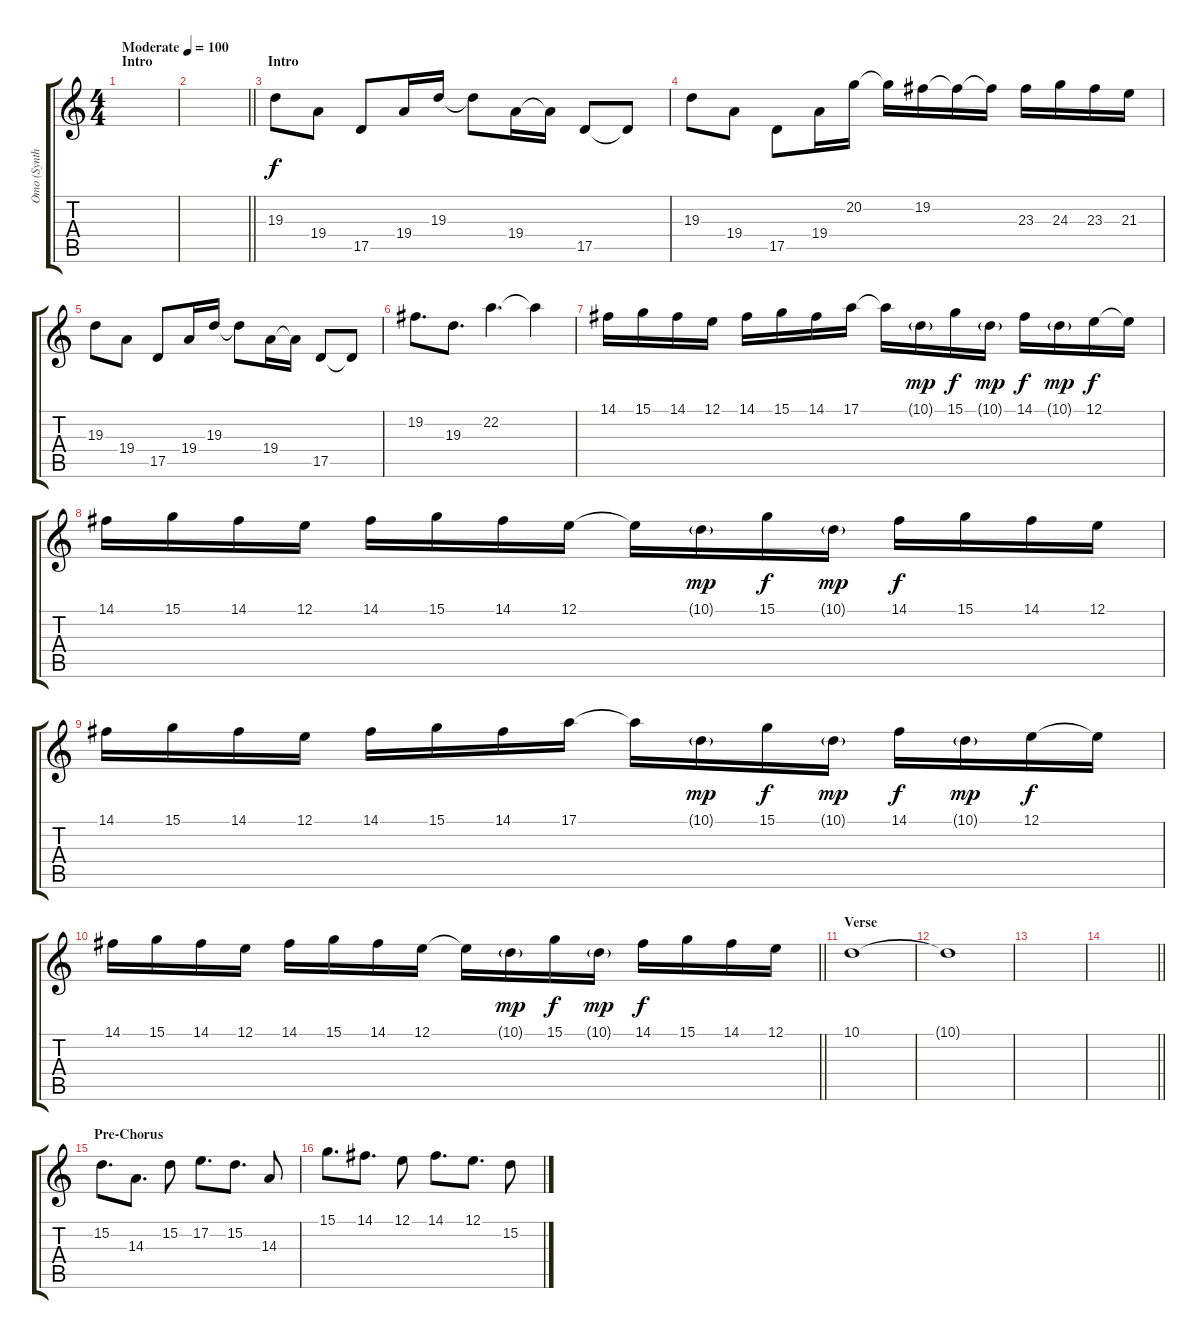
\track ("Omo (Synth)" "Omo (Synth") {instrument lead1square}
\staff {score tabs}
\tuning (E4 B3 G3 D3 A2 E2) {hide}
\ts (4 4)
\section ("" "Intro")
\tempo (100 "Moderate")
\clef g2
\ks c
|
\barLineRight lightlight
|
\section ("" "Intro")
19.3.8 19.4.8 17.5.8 19.4.16 19.3.16 19.3{t}.8 19.4.16 19.4{t}.16 17.5.8 17.5{t}.8 |
19.3.8 19.4.8 17.5.8 19.4.16 20.2.16 20.2{t}.16 19.2.16 19.2{t}.16 19.2{t}.16 23.3.16 24.3.16 23.3.16 21.3.16 |
19.3.8 19.4.8 17.5.8 19.4.16 19.3.16 19.3{t}.8 19.4.16 19.4{t}.16 17.5.8 17.5{t}.8 |
19.2.8{d} 19.3.8{d} 22.2.4{d} 22.2{t}.4 |
14.1.16{instrument lead3calliope} 15.1.16 14.1.16 12.1.16 14.1.16 15.1.16 14.1.16 17.1.16 17.1{t}.16 10.1{g}.16{dy mp} 15.1.16{dy f} 10.1{g}.16{dy mp} 14.1.16{dy f} 10.1{g}.16{dy mp} 12.1.16{dy f} 12.1{t}.16 |
14.1.16 15.1.16 14.1.16 12.1.16 14.1.16 15.1.16 14.1.16 12.1.16 12.1{t}.16 10.1{g}.16{dy mp} 15.1.16{dy f} 10.1{g}.16{dy mp} 14.1.16{dy f} 15.1.16 14.1.16 12.1.16 |
14.1.16 15.1.16 14.1.16 12.1.16 14.1.16 15.1.16 14.1.16 17.1.16 17.1{t}.16 10.1{g}.16{dy mp} 15.1.16{dy f} 10.1{g}.16{dy mp} 14.1.16{dy f} 10.1{g}.16{dy mp} 12.1.16{dy f} 12.1{t}.16 |
\barLineRight lightlight
14.1.16 15.1.16 14.1.16 12.1.16 14.1.16 15.1.16 14.1.16 12.1.16 12.1{t}.16 10.1{g}.16{dy mp} 15.1.16{dy f} 10.1{g}.16{dy mp} 14.1.16{dy f} 15.1.16 14.1.16 12.1.16 |
\section ("" "Verse")
10.1.1{volume 0} |
10.1{t}.1 |
|
\barLineRight lightlight
|
\section ("" "Pre-Chorus")
15.2.8{d volume 16} 14.3.8{d} 15.2.8 17.2.8{d} 15.2.8{d} 14.3.8 |
15.1.8{d} 14.1.8{d} 12.1.8 14.1.8{d} 12.1.8{d} 15.2.8
